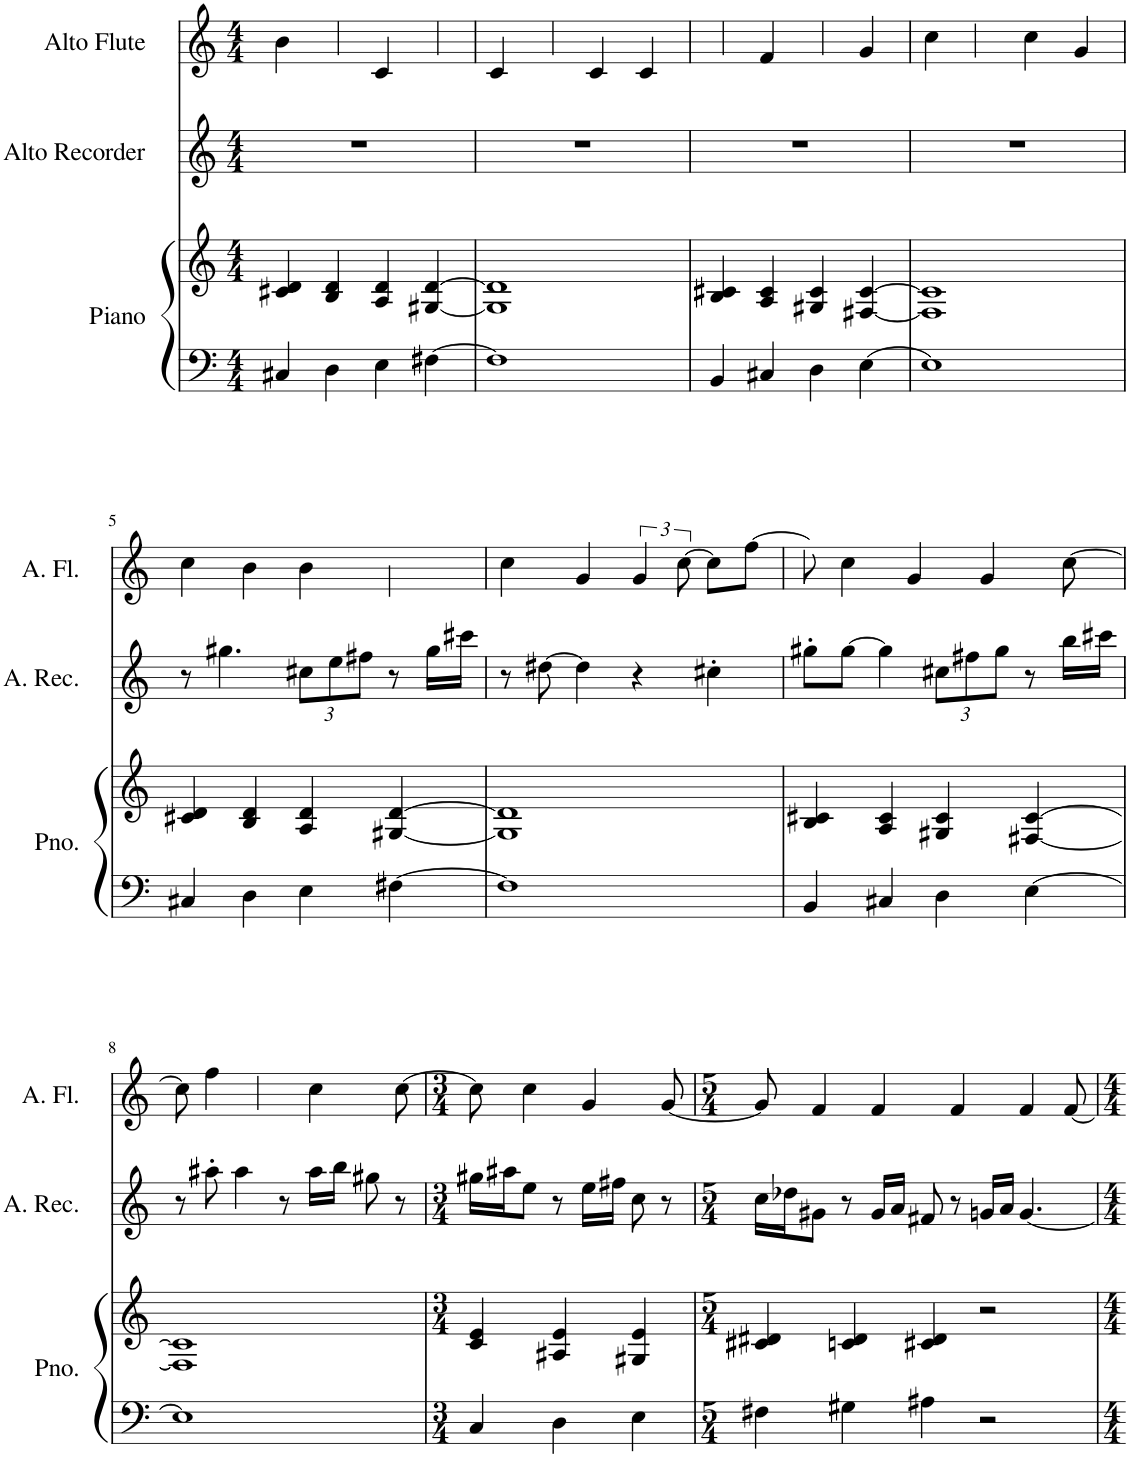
**kern	**kern	**kern	**kern
*part3	*part3	*part2	*part1
*staff4	*staff3	*staff2	*staff1
*I"Piano	*	*I"Alto Recorder	*I"Alto Flute
*I'Pno.	*	*I'A. Rec.	*I'A. Fl.
*clefF4	*clefG2	*clefG2	*clefG2
*k[]	*k[]	*k[]	*k[]
*M4/4	*M4/4	*M4/4	*M4/4
=1	=1	=1	=1
4C#X/	4c#X/ 4d/	1r	4b\
4D\	4B/ 4d/	.	4f/
4E\	4A/ 4d/	.	4c/
[4F#X\	[4G#X/ [4d/	.	4f/
=2	=2	=2	=2
1F#]	1G#] 1d]	1r	4c/
.	.	.	4f/
.	.	.	4c/
.	.	.	4c/
=3	=3	=3	=3
4BB/	4B/ 4c#X/	1r	4f/
4C#X/	4A/ 4c#/	.	4f/
4D\	4G#X/ 4c#/	.	4f/
[4E\	[4F#X/ [4c#/	.	4g/
=4	=4	=4	=4
1E]	1F#] 1c#]	1r	4cc\
.	.	.	4ff\
.	.	.	4cc\
.	.	.	4g/
!!LO:LB:g=z
=5	=5	=5	=5
4C#X/	4c#X/ 4d/	8r	4cc\
.	.	4.gg#X\	.
4D\	4B/ 4d/	.	4b\
*	*	*Xbrackettup	*
4E\	4A/ 4d/	12cc#X\L	4b\
.	.	12ee\	.
.	.	12ff#X\J	.
[4F#X\	[4G#X/ [4d/	8r	4cc\
.	.	16gg#\LL	.
.	.	16ccc#X\JJ	.
=6	=6	=6	=6
1F#]	1G#] 1d]	8r	4cc\
.	.	[8dd#X\	.
.	.	4dd#\]	4g/
.	.	4r	6g/
.	.	.	[12cc\
.	.	4cc#X'\	8cc\L]
.	.	.	[8ff\J
=7	=7	=7	=7
4BB/	4B/ 4c#X/	8gg#X'\L	8ff\]
.	.	[8gg#\J	4cc\
4C#X/	4A/ 4c#/	4gg#\]	.
.	.	.	4g/
4D\	4G#X/ 4c#/	12cc#X\L	.
.	.	12ff#X\	.
.	.	.	4g/
.	.	12gg#\J	.
[4E\	[4F#X/ [4c#/	8r	.
.	.	16bb\LL	[8cc\
.	.	16ccc#X\JJ	.
!!LO:LB:g=z
=8	=8	=8	=8
1E]	1F#] 1c#]	8r	8cc\]
.	.	8aa#X'\	4ff\
.	.	4aa#\	.
.	.	.	4ff\
.	.	8r	.
.	.	16aa#\LL	4cc\
.	.	16bb\JJ	.
.	.	8gg#X\	.
.	.	8r	[8cc\
=9	=9	=9	=9
*M3/4	*M3/4	*M3/4	*M3/4
4C/	4c/ 4e/	16gg#X\LL	8cc\]
.	.	16aa#X\J	.
.	.	8ee\J	4cc\
4D\	4A#X/ 4e/	8r	.
.	.	16ee\LL	4g/
.	.	16ff#X\JJ	.
4E\	4G#X/ 4e/	8cc\	.
.	.	8r	[8g/
=10	=10	=10	=10
*M5/4	*M5/4	*M5/4	*M5/4
4F#X\	4c#X/ 4d#X/	16cc\LL	8g/]
.	.	16dd-X\J	.
.	.	8g#X\J	4f/
4G#X\	4cn/ 4d#/	8r	.
.	.	16g#/LL	4f/
.	.	16a/JJ	.
4A#X\	4c#X/ 4d#/	8f#X/	.
.	.	8r	4f/
2r	2r	16gn/LL	.
.	.	16a/JJ	.
.	.	[4.g/	4f/
.	.	.	[8f/
=	=	=	=
*-	*-	*-	*-
